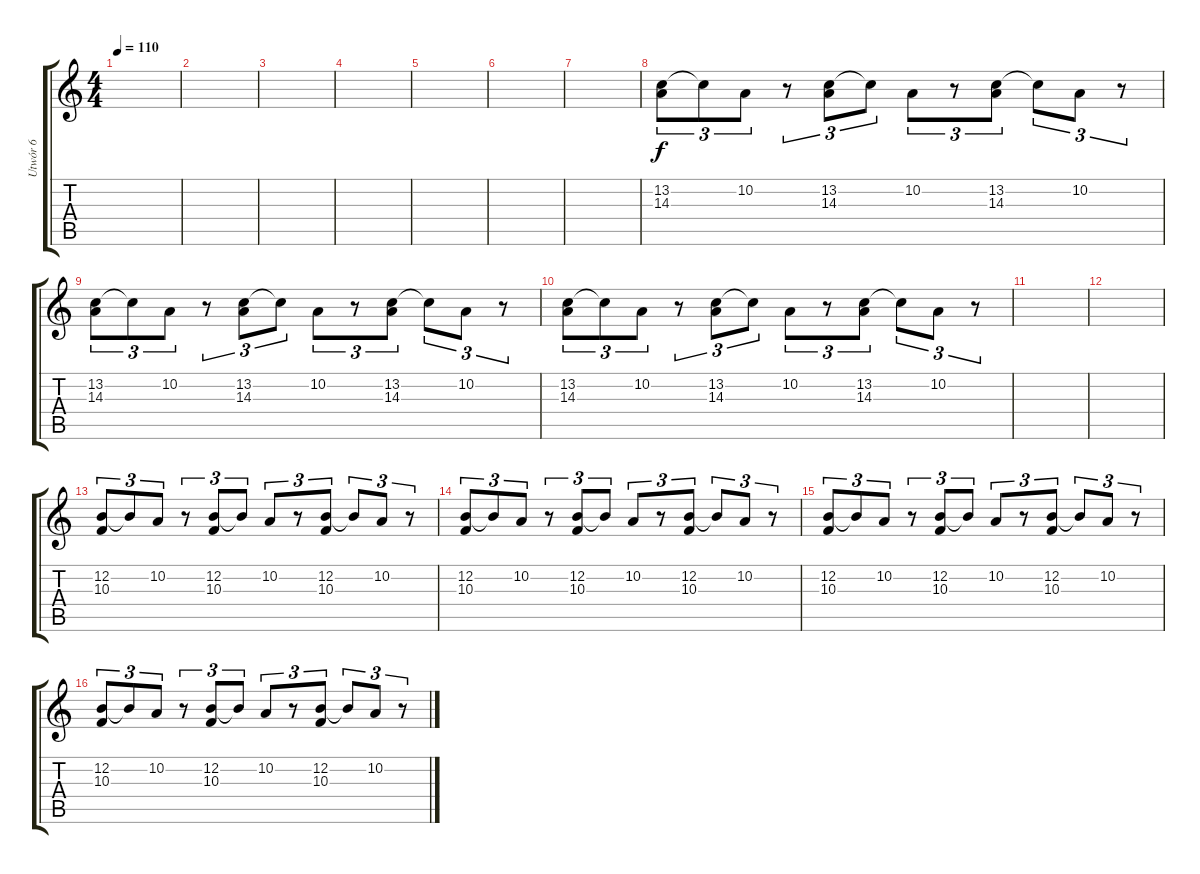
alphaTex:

\track ("Utwór 6" "Utwór 6") {instrument piccolo}
\staff {score tabs}
\tuning (E4 B3 G3 D3 A2 E2) {hide}
\ts (4 4)
\tempo 110
\clef g2
\ks c
|
|
|
|
|
|
|
(13.2 14.3).8{tu (3 2)} 13.2{t}.8{tu (3 2)} 10.2.8{tu (3 2)} r.8{tu (3 2)} (13.2 14.3).8{tu (3 2)} 13.2{t}.8{tu (3 2)} 10.2.8{tu (3 2)} r.8{tu (3 2)} (13.2 14.3).8{tu (3 2)} 13.2{t}.8{tu (3 2)} 10.2.8{tu (3 2)} r.8{tu (3 2)} |
(13.2 14.3).8{tu (3 2) volume 2} 13.2{t}.8{tu (3 2)} 10.2.8{tu (3 2)} r.8{tu (3 2)} (13.2 14.3).8{tu (3 2)} 13.2{t}.8{tu (3 2)} 10.2.8{tu (3 2)} r.8{tu (3 2)} (13.2 14.3).8{tu (3 2)} 13.2{t}.8{tu (3 2)} 10.2.8{tu (3 2)} r.8{tu (3 2)} |
(13.2 14.3).8{tu (3 2) volume 1} 13.2{t}.8{tu (3 2)} 10.2.8{tu (3 2)} r.8{tu (3 2)} (13.2 14.3).8{tu (3 2)} 13.2{t}.8{tu (3 2)} 10.2.8{tu (3 2)} r.8{tu (3 2)} (13.2 14.3).8{tu (3 2)} 13.2{t}.8{tu (3 2)} 10.2.8{tu (3 2)} r.8{tu (3 2)} |
|
|
(12.2 10.3).8{tu (3 2) volume 4} 12.2{t}.8{tu (3 2)} 10.2.8{tu (3 2)} r.8{tu (3 2)} (12.2 10.3).8{tu (3 2)} 12.2{t}.8{tu (3 2)} 10.2.8{tu (3 2)} r.8{tu (3 2)} (12.2 10.3).8{tu (3 2)} 12.2{t}.8{tu (3 2)} 10.2.8{tu (3 2)} r.8{tu (3 2)} |
(12.2 10.3).8{tu (3 2) volume 4} 12.2{t}.8{tu (3 2)} 10.2.8{tu (3 2)} r.8{tu (3 2)} (12.2 10.3).8{tu (3 2)} 12.2{t}.8{tu (3 2)} 10.2.8{tu (3 2)} r.8{tu (3 2)} (12.2 10.3).8{tu (3 2)} 12.2{t}.8{tu (3 2)} 10.2.8{tu (3 2)} r.8{tu (3 2)} |
(12.2 10.3).8{tu (3 2) volume 2} 12.2{t}.8{tu (3 2)} 10.2.8{tu (3 2)} r.8{tu (3 2)} (12.2 10.3).8{tu (3 2)} 12.2{t}.8{tu (3 2)} 10.2.8{tu (3 2)} r.8{tu (3 2)} (12.2 10.3).8{tu (3 2)} 12.2{t}.8{tu (3 2)} 10.2.8{tu (3 2)} r.8{tu (3 2)} |
(12.2 10.3).8{tu (3 2) volume 1} 12.2{t}.8{tu (3 2)} 10.2.8{tu (3 2)} r.8{tu (3 2)} (12.2 10.3).8{tu (3 2)} 12.2{t}.8{tu (3 2)} 10.2.8{tu (3 2)} r.8{tu (3 2)} (12.2 10.3).8{tu (3 2)} 12.2{t}.8{tu (3 2)} 10.2.8{tu (3 2)} r.8{tu (3 2)}
